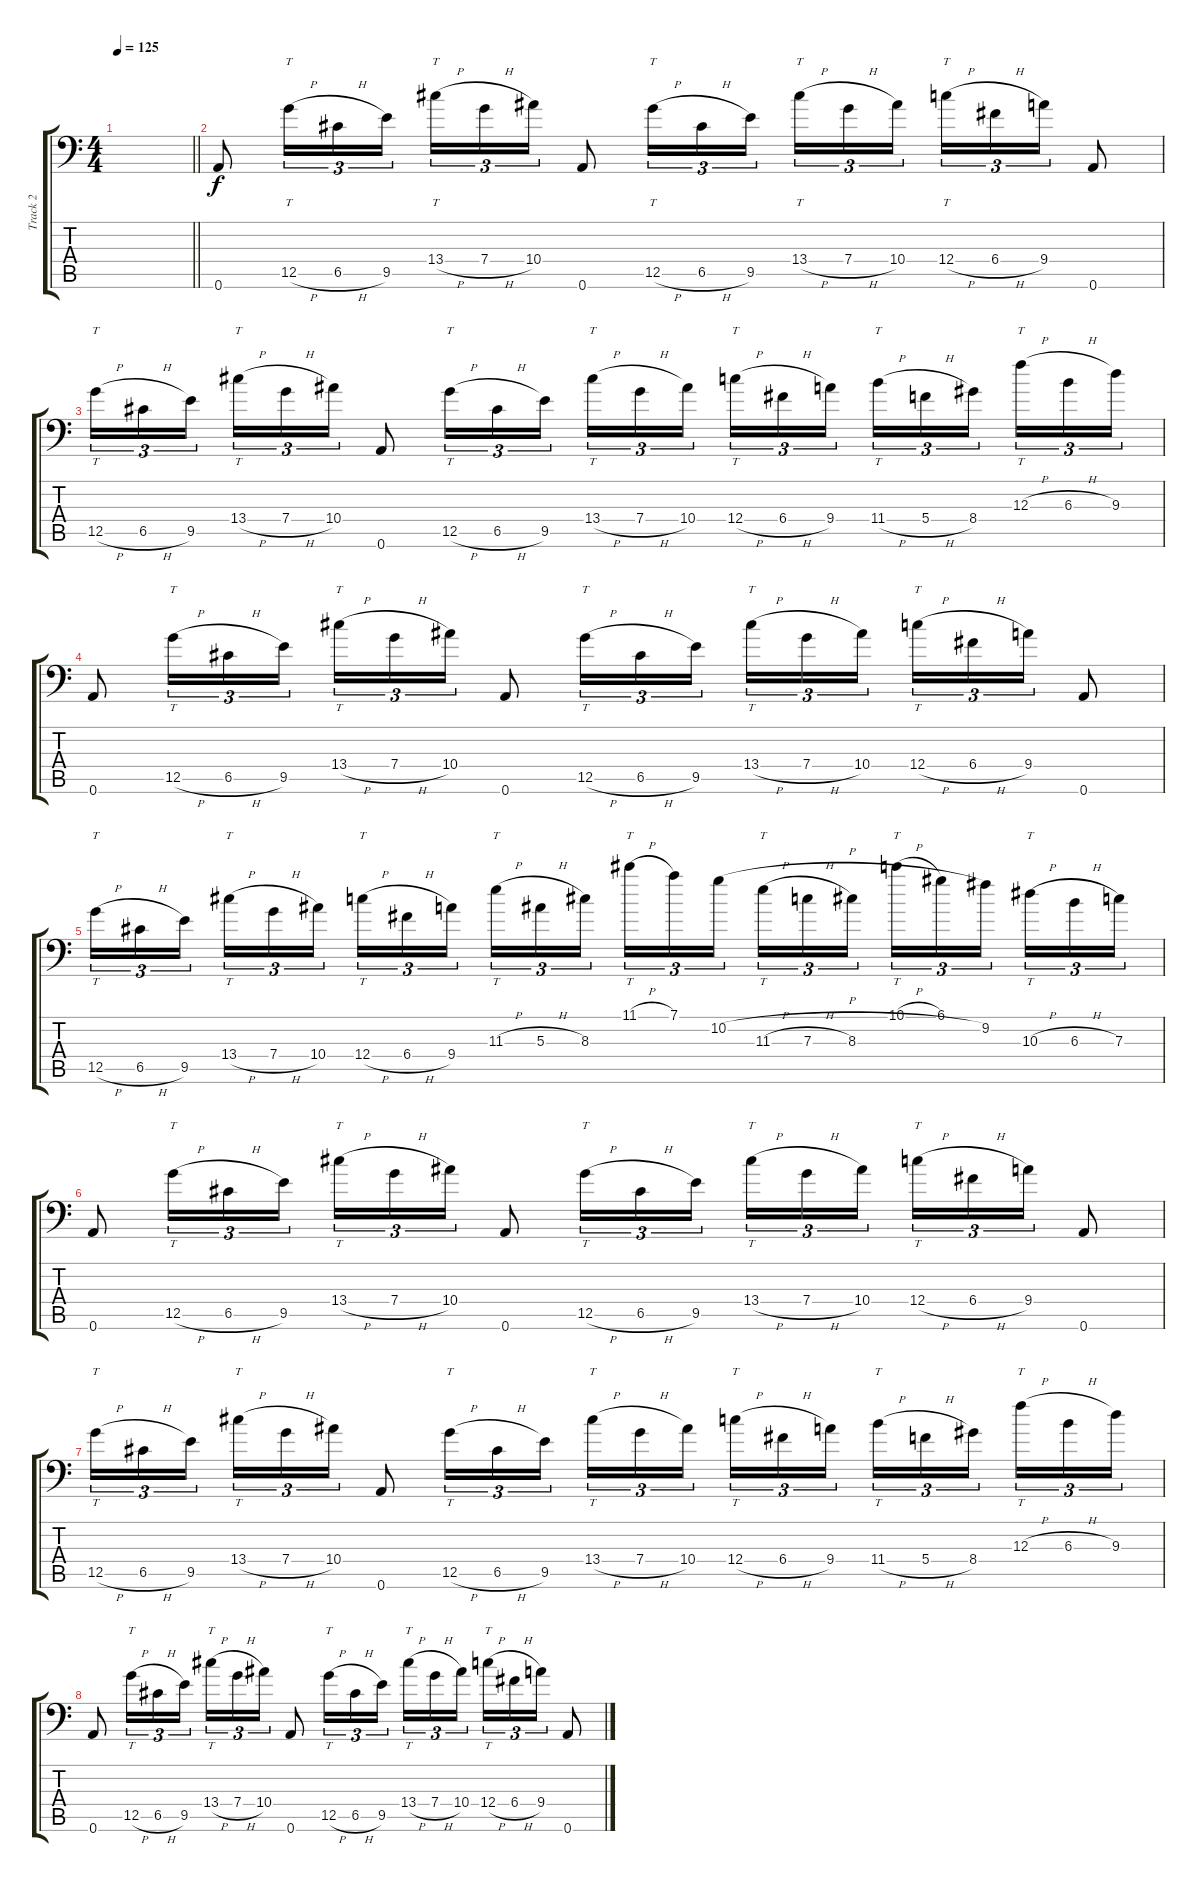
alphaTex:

\track ("Track 2" "Track 2") {instrument distortionguitar}
\staff {score tabs}
\tuning (D4 A3 F3 C3 G2 A1) {hide}
\ts (4 4)
\tempo 125
\clef f4
\barLineRight lightlight
\ks c
|
\section ("" "")
0.6.8 12.5{h}.16{tt tu (3 2)} 6.5{h}.16{tu (3 2)} 9.5.16{tu (3 2)} 13.4{h}.16{tt tu (3 2)} 7.4{h}.16{tu (3 2)} 10.4.16{tu (3 2)} 0.6.8 12.5{h}.16{tt tu (3 2)} 6.5{h}.16{tu (3 2)} 9.5.16{tu (3 2) beam splitsecondary} 13.4{h}.16{tt tu (3 2)} 7.4{h}.16{tu (3 2)} 10.4.16{tu (3 2)} 12.4{h}.16{tt tu (3 2)} 6.4{h}.16{tu (3 2)} 9.4.16{tu (3 2)} 0.6.8 |
12.5{h}.16{tt tu (3 2)} 6.5{h}.16{tu (3 2)} 9.5.16{tu (3 2) beam splitsecondary} 13.4{h}.16{tt tu (3 2)} 7.4{h}.16{tu (3 2)} 10.4.16{tu (3 2)} 0.6.8 12.5{h}.16{tt tu (3 2)} 6.5{h}.16{tu (3 2)} 9.5.16{tu (3 2)} 13.4{h}.16{tt tu (3 2)} 7.4{h}.16{tu (3 2)} 10.4.16{tu (3 2) beam splitsecondary} 12.4{h}.16{tt tu (3 2)} 6.4{h}.16{tu (3 2)} 9.4.16{tu (3 2)} 11.4{h}.16{tt tu (3 2)} 5.4{h}.16{tu (3 2)} 8.4.16{tu (3 2) beam splitsecondary} 12.3{h}.16{tt tu (3 2)} 6.3{h}.16{tu (3 2)} 9.3.16{tu (3 2)} |
0.6.8 12.5{h}.16{tt tu (3 2)} 6.5{h}.16{tu (3 2)} 9.5.16{tu (3 2)} 13.4{h}.16{tt tu (3 2)} 7.4{h}.16{tu (3 2)} 10.4.16{tu (3 2)} 0.6.8 12.5{h}.16{tt tu (3 2)} 6.5{h}.16{tu (3 2)} 9.5.16{tu (3 2) beam splitsecondary} 13.4{h}.16{tt tu (3 2)} 7.4{h}.16{tu (3 2)} 10.4.16{tu (3 2)} 12.4{h}.16{tt tu (3 2)} 6.4{h}.16{tu (3 2)} 9.4.16{tu (3 2)} 0.6.8 |
12.5{h}.16{tt tu (3 2)} 6.5{h}.16{tu (3 2)} 9.5.16{tu (3 2) beam splitsecondary} 13.4{h}.16{tt tu (3 2)} 7.4{h}.16{tu (3 2)} 10.4.16{tu (3 2)} 12.4{h}.16{tt tu (3 2)} 6.4{h}.16{tu (3 2)} 9.4.16{tu (3 2) beam splitsecondary} 11.3{h}.16{tt tu (3 2)} 5.3{h}.16{tu (3 2)} 8.3.16{tu (3 2)} 11.1{h}.16{tt tu (3 2)} 7.1.16{tu (3 2)} 10.2{h}.16{tu (3 2) beam splitsecondary} 11.3{h}.16{tt tu (3 2)} 7.3{h}.16{tu (3 2)} 8.3.16{tu (3 2)} 10.1{h}.16{tt tu (3 2)} 6.1.16{tu (3 2)} 9.2.16{tu (3 2) beam splitsecondary} 10.3{h}.16{tt tu (3 2)} 6.3{h}.16{tu (3 2)} 7.3.16{tu (3 2)} |
0.6.8 12.5{h}.16{tt tu (3 2)} 6.5{h}.16{tu (3 2)} 9.5.16{tu (3 2)} 13.4{h}.16{tt tu (3 2)} 7.4{h}.16{tu (3 2)} 10.4.16{tu (3 2)} 0.6.8 12.5{h}.16{tt tu (3 2)} 6.5{h}.16{tu (3 2)} 9.5.16{tu (3 2) beam splitsecondary} 13.4{h}.16{tt tu (3 2)} 7.4{h}.16{tu (3 2)} 10.4.16{tu (3 2)} 12.4{h}.16{tt tu (3 2)} 6.4{h}.16{tu (3 2)} 9.4.16{tu (3 2)} 0.6.8 |
12.5{h}.16{tt tu (3 2)} 6.5{h}.16{tu (3 2)} 9.5.16{tu (3 2) beam splitsecondary} 13.4{h}.16{tt tu (3 2)} 7.4{h}.16{tu (3 2)} 10.4.16{tu (3 2)} 0.6.8 12.5{h}.16{tt tu (3 2)} 6.5{h}.16{tu (3 2)} 9.5.16{tu (3 2)} 13.4{h}.16{tt tu (3 2)} 7.4{h}.16{tu (3 2)} 10.4.16{tu (3 2) beam splitsecondary} 12.4{h}.16{tt tu (3 2)} 6.4{h}.16{tu (3 2)} 9.4.16{tu (3 2)} 11.4{h}.16{tt tu (3 2)} 5.4{h}.16{tu (3 2)} 8.4.16{tu (3 2) beam splitsecondary} 12.3{h}.16{tt tu (3 2)} 6.3{h}.16{tu (3 2)} 9.3.16{tu (3 2)} |
0.6.8 12.5{h}.16{tt tu (3 2)} 6.5{h}.16{tu (3 2)} 9.5.16{tu (3 2)} 13.4{h}.16{tt tu (3 2)} 7.4{h}.16{tu (3 2)} 10.4.16{tu (3 2)} 0.6.8 12.5{h}.16{tt tu (3 2)} 6.5{h}.16{tu (3 2)} 9.5.16{tu (3 2) beam splitsecondary} 13.4{h}.16{tt tu (3 2)} 7.4{h}.16{tu (3 2)} 10.4.16{tu (3 2)} 12.4{h}.16{tt tu (3 2)} 6.4{h}.16{tu (3 2)} 9.4.16{tu (3 2)} 0.6.8
